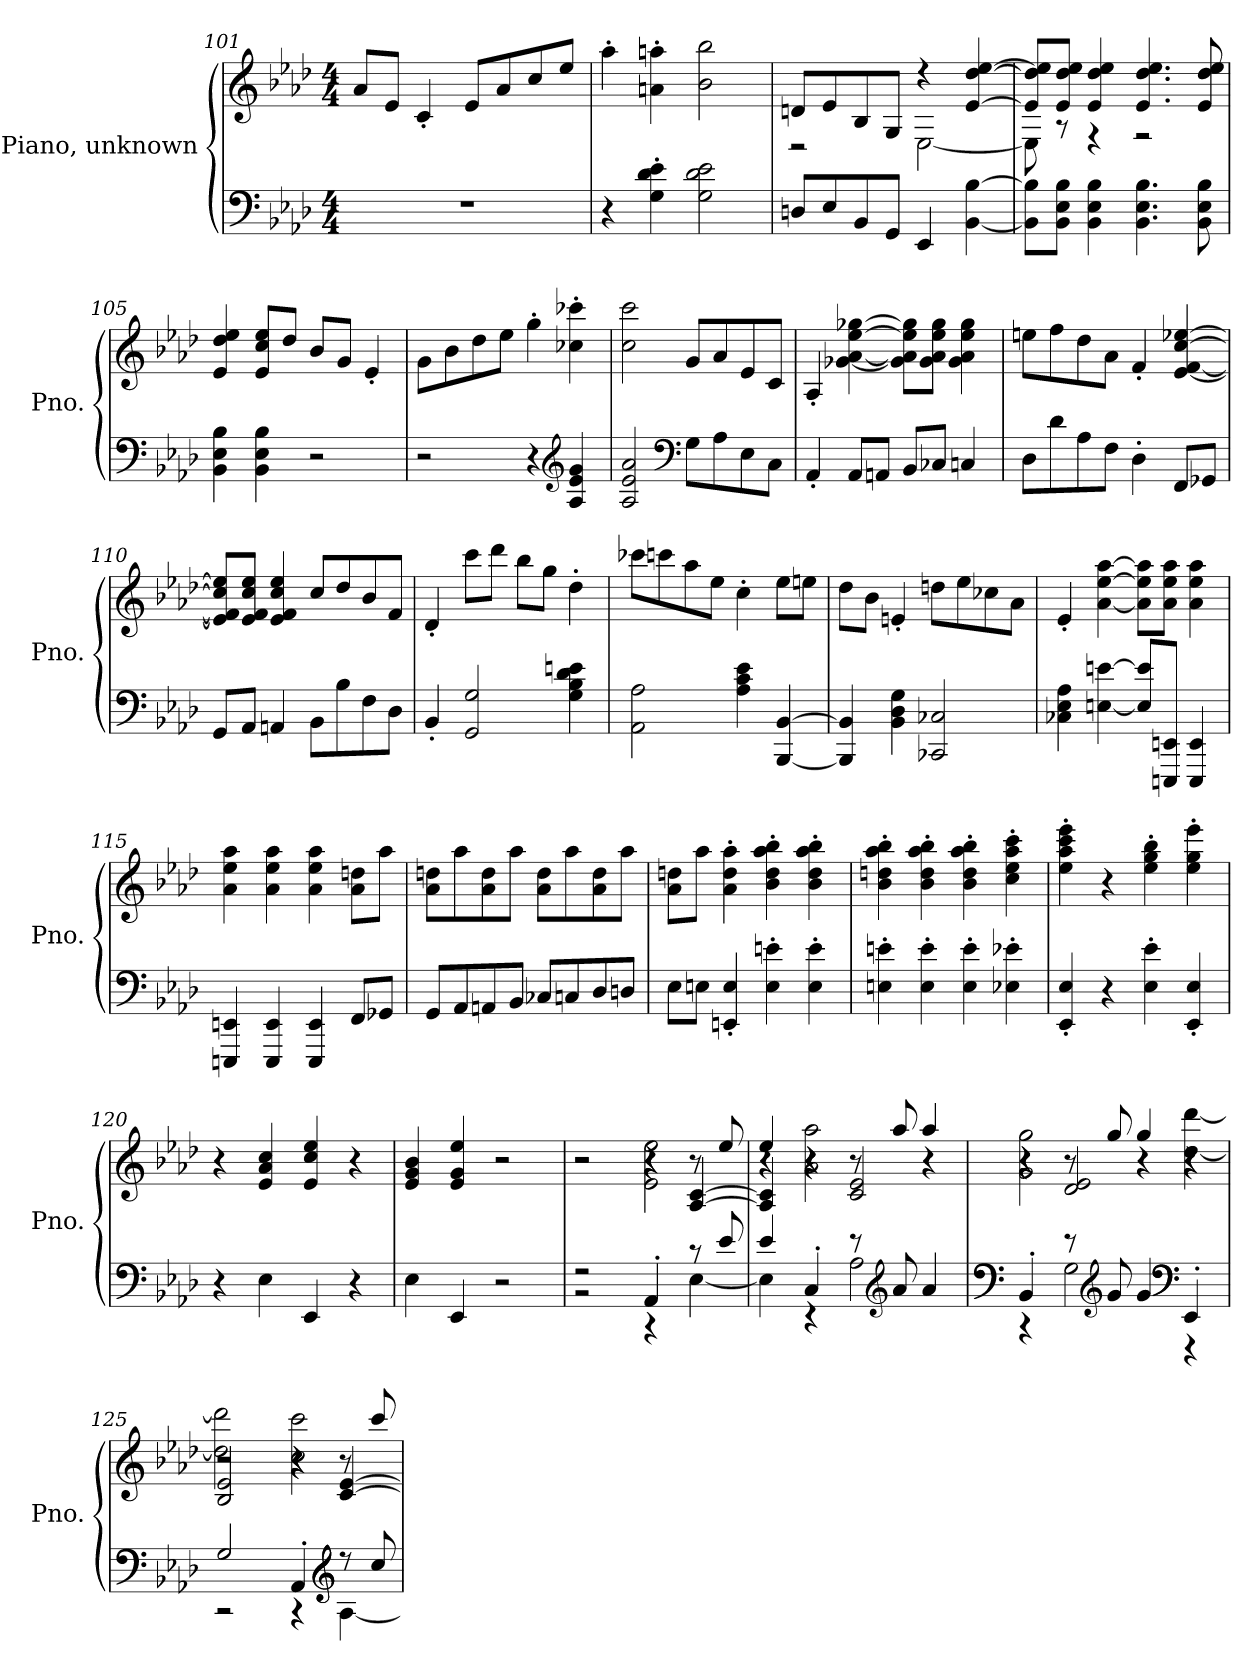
**kern	**kern
*part1	*part1
*staff2	*staff1
*I"Piano, unknown	*
*I'Pno.	*
*clefF4	*clefG2
*k[b-e-a-d-]	*k[b-e-a-d-]
*M4/4	*M4/4
=101	=101
1r	8a-/L
.	8e-/J
.	4c'/
.	8e-/L
.	8a-/
.	8cc/
.	8ee-/J
=102	=102
4r	4aa-'\
4G\' 4d-\' 4e-\'	4an\' 4aan\'
2G\ 2d-\ 2e-\	2b-\ 2bb-\
=103	=103
*	*^
8Dn/L	8dn/L	2r
8E-/	8e-/	.
8BB-/	8B-/	.
8GG/J	8G/J	.
4EE-/	4r	[2E-\
[4BB-\ [4B-\	[4e-/ [4dd-/ [4ee-/	.
=104	=104	=104
8BB-\] 8B-\]L	8e-/] 8dd-/] 8ee-/]L	8E-\]
8BB-\ 8E-\ 8B-\J	8e-/ 8dd-/ 8ee-/J	8r
4BB-\ 4E-\ 4B-\	4e-/ 4dd-/ 4ee-/	4r
4.BB-\ 4.E-\ 4.B-\	4.e-/ 4.dd-/ 4.ee-/	2r
8BB-\ 8E-\ 8B-\	8e-/ 8dd-/ 8ee-/	.
*	*v	*v
!!LO:LB:g=z
=105	=105
4BB-\ 4E-\ 4B-\	4e-/ 4dd-/ 4ee-/
4BB-\ 4E-\ 4B-\	8e-/ 8cc/ 8ee-/L
.	8dd-/J
2r	8b-/L
.	8g/J
.	4e-'/
=106	=106
2r	8g\L
.	8b-\
.	8dd-\
.	8ee-\J
4r	4gg'\
*clefG2	*
4A-/ 4e-/ 4g/	4cc-X\' 4ccc-X\'
=107	=107
2A-/ 2e-/ 2a-/	2cc\ 2ccc\
*clefF4	*
8G\L	8g/L
8A-\	8a-/
8E-\	8e-/
8C\J	8c/J
=108	=108
4AA-'/	4A-'/
8AA-/L	[4g-X\ [4a-\ [4ee-\ [4gg-X\
8AAn/J	.
8BB-/L	8g-\] 8a-\] 8ee-\] 8gg-\]L
8C-X/J	8g-\ 8a-\ 8ee-\ 8gg-\J
4Cn/	4g-\ 4a-\ 4ee-\ 4gg-\
=109	=109
8D-\L	8een\L
8d-\	8ff\
8A-\	8dd-\
8F\J	8a-\J
4D-'\	4f'/
8FF/L	[4e-/ [4f/ [4cc/ [4ee-X/
8GG-X/J	.
!!LO:LB:g=z
=110	=110
8GG/L	8e-/] 8f/] 8cc/] 8ee-/]L
8AA-/J	8e-/ 8f/ 8cc/ 8ee-/J
4AAn/	4e-/ 4f/ 4cc/ 4ee-/
8BB-\L	8cc/L
8B-\	8dd-/
8F\	8b-/
8D-\J	8f/J
=111	=111
4BB-'/	4d-'/
2GG/ 2G/	8ccc\L
.	8ddd-\J
.	8bb-\L
.	8gg\J
4G\ 4B-\ 4d-\ 4en\	4dd-'\
=112	=112
2AA-\ 2A-\	8ccc-X\L
.	8cccn\
.	8aa-\
.	8ee-\J
4A-\ 4c\ 4e-\	4cc'\
[4BBB-/ [4BB-/	8ee-\L
.	8een\J
=113	=113
4BBB-/] 4BB-/]	8dd-\L
.	8b-\J
4BB-\ 4D-\ 4G\	4en'/
2CC-X/ 2C-X/	8ddn\L
.	8ee-\
.	8cc-X\
.	8a-\J
!!LO:PB:g=z
=114	=114
4C-X\ 4E-\ 4A-\	4e-'/
[4En\ [4en\	[4a-\ [4ee-\ [4aa-\
8E/] 8e/]L	8a-\] 8ee-\] 8aa-\]L
8EEEn/ 8EEn/J	8a-\ 8ee-\ 8aa-\J
4EEE/ 4EE/	4a-\ 4ee-\ 4aa-\
=115	=115
4EEEn/ 4EEn/	4a-\ 4ee-\ 4aa-\
4EEE/ 4EE/	4a-\ 4ee-\ 4aa-\
4EEE/ 4EE/	4a-\ 4ee-\ 4aa-\
8FF/L	8a-\ 8ddn\L
8GG-X/J	8aa-\J
=116	=116
8GG/L	8a-\ 8ddn\L
8AA-/	8aa-\
8AAn/	8a-\ 8dd\
8BB-/J	8aa-\J
8C-X/L	8a-\ 8dd\L
8Cn/	8aa-\
8D-/	8a-\ 8dd\
8Dn/J	8aa-\J
=117	=117
8E-\L	8a-\ 8ddn\L
8En\J	8aa-\J
4EEn/' 4E/'	4a-\' 4dd\' 4aa-\'
4E\' 4en\'	4b-\' 4dd\' 4aa-\' 4bb-\'
4E\' 4e\'	4b-\' 4dd\' 4aa-\' 4bb-\'
!!LO:LB:g=z
=118	=118
4En\' 4en\'	4b-\' 4ddn\' 4aa-\' 4bb-\'
4E\' 4e\'	4b-\' 4dd\' 4aa-\' 4bb-\'
4E\' 4e\'	4b-\' 4dd\' 4aa-\' 4bb-\'
4E-X\' 4e-X\'	4cc\' 4ee-\' 4aa-\' 4ccc\'
=119	=119
4EE-/' 4E-/'	4ee-\' 4aa-\' 4ccc\' 4eee-\'
4r	4r
4E-\' 4e-\'	4ee-\' 4gg\' 4bb-\'
4EE-/' 4E-/'	4ee-\' 4gg\' 4eee-\'
=120	=120
4r	4r
4E-\	4e-/ 4a-/ 4cc/
4EE-/	4e-/ 4cc/ 4ee-/
4r	4r
=121	=121
4E-\	4e-/ 4g/ 4b-/
4EE-/	4e-/ 4g/ 4ee-/
2r	2r
=122	=122
*^	*^
*	*	*	*^
2r	2r	2r	2r	2r
4AA-'/	4r	4r	2e-\ 2ee-\	4r
8r	[4E-\	8r	.	[4A-/ [4c/
8e-/	.	8ee-/	.	.
=123	=123	=123	=123	=123
4e-/	4E-\]	4ee-/	4r	4A-/] 4c/]
4C'/	4r	4r	2a-\ 2aa-\	4r
8r	2A-\	8r	.	2c/ 2e-/
*clefG2	*	*	*	*
8a-/	.	8aa-/	.	.
4a-/	.	4aa-/	4r	.
!!LO:LB:g=z	!!	!!
=124	=124	=124	=124	=124
*clefF4	*	*	*	*
4BB-'/	4r	4r	2g\ 2gg\	4r
8r	2G\	8r	.	2d-/ 2e-/
*clefG2	*	*	*	*
8g/	.	8gg/	.	.
4g/	.	4gg/	4r	.
*clefF4	*	*	*	*
4EE-'/	4r	4r	[4dd-\ [4ddd-\	4r
=125	=125	=125	=125	=125
2G/	2r	2B-/ 2e-/	2dd-\] 2ddd-\]	2r
4AA-'/	4r	4r	2cc\ 2ccc\	4r
*clefG2	*	*	*	*
8r	[4A-\	8r	.	[4c/ [4e-/
8cc/	.	8ccc/	.	.
*v	*v	*	*	*
*	*v	*v	*v
=	=
*-	*-
